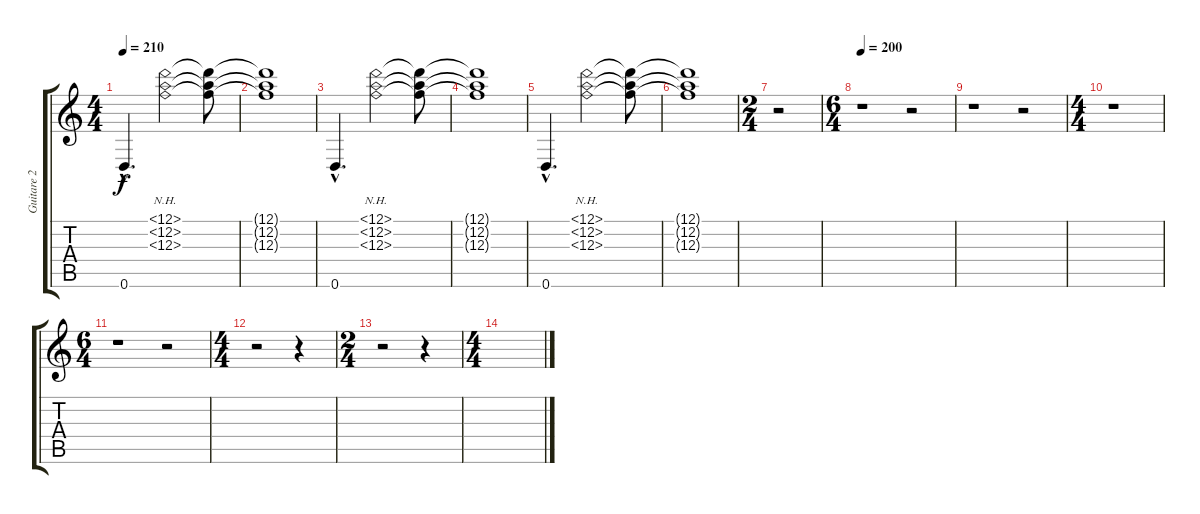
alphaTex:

\track ("Guitare 2" "Guitare 2") {instrument overdrivenguitar}
\staff {score tabs}
\tuning (D4 A3 F3 C3 G2 D2) {hide}
\ts (4 4)
\tempo 210
\clef g2
\ks c
0.6{hac}.4{d dy f} (12.1{nh} 12.2{nh} 12.3{nh}).2 (12.1{t} 12.2{t} 12.3{t}).8 |
(12.1{t} 12.2{t} 12.3{t}).1 |
0.6{hac}.4{d} (12.1{nh} 12.2{nh} 12.3{nh}).2 (12.1{t} 12.2{t} 12.3{t}).8 |
(12.1{t} 12.2{t} 12.3{t}).1 |
0.6{hac}.4{d} (12.1{nh} 12.2{nh} 12.3{nh}).2 (12.1{t} 12.2{t} 12.3{t}).8 |
(12.1{t} 12.2{t} 12.3{t}).1 |
\ts (2 4)
r.2 |
\ts (6 4)
\tempo 200
r.1 r.2 |
r.1 r.2 |
\ts (4 4)
r.1 |
\ts (6 4)
r.1 r.2 |
\ts (4 4)
r.2 r.4 |
\ts (2 4)
r.2 r.4 |
\ts (4 4)
